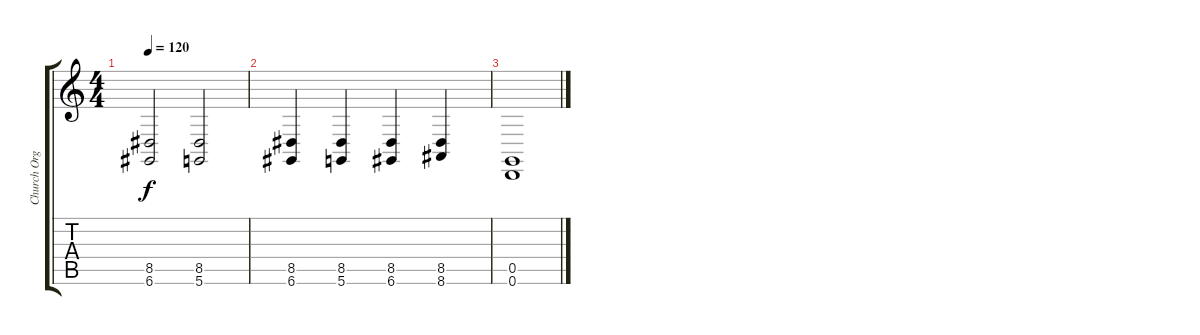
\track ("Church Organ" "Church Org") {instrument churchorgan}
\staff {score tabs}
\tuning (D4 A3 F3 C3 G2 D2) {hide}
\ts (4 4)
\tempo 120
\clef g2
\ks c
(8.5 6.6).2{dy f} (8.5 5.6).2 |
(8.5 6.6).4 (8.5 5.6).4 (8.5 6.6).4 (8.5 8.6).4 |
(0.5 0.6).1
